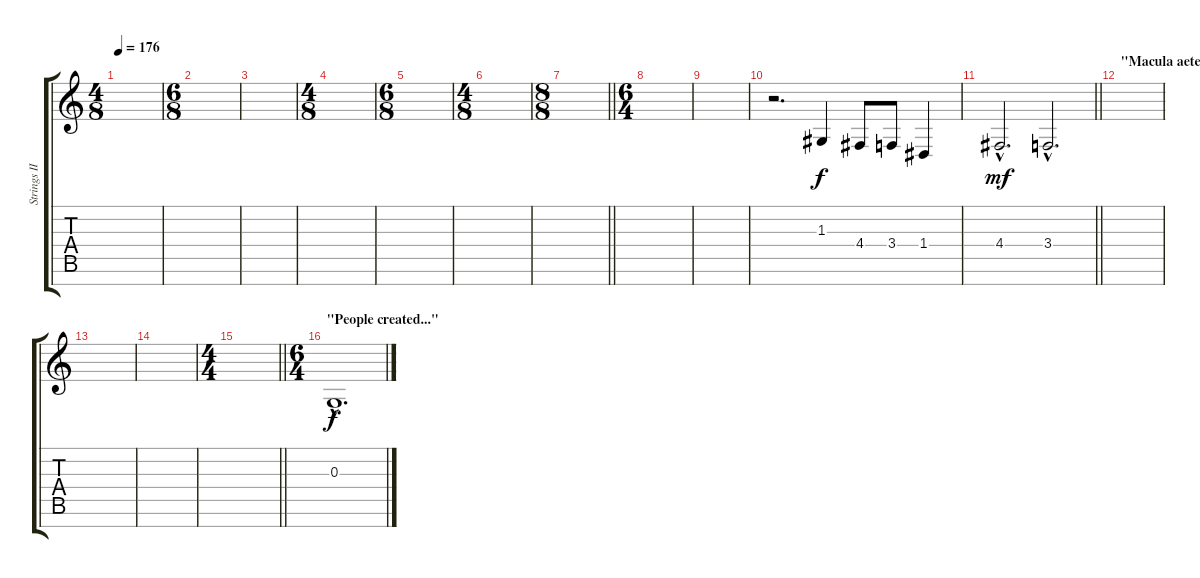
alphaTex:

\track ("Strings III" "Strings II") {instrument stringensemble1}
\staff {score tabs}
\tuning (E4 B3 G3 D3 A2 E2 B1) {hide}
\ts (4 8)
\tempo 176
\clef g2
\ks c
|
\ts (6 8)
|
|
\ts (4 8)
|
\ts (6 8)
|
\ts (4 8)
|
\ts (8 8)
\barLineRight lightlight
|
\ts (6 4)
\section ("" "")
|
|
r.2{d} 1.3.4{dy f} 4.4.8 3.4.8 1.4.4 |
\barLineRight lightlight
4.4{hac}.2{d dy mf} 3.4{hac}.2{d} |
\section ("" "\"Macula aeterintatis...\"")
|
|
|
\ts (4 4)
\barLineRight lightlight
|
\ts (6 4)
\section ("" "\"People created...\"")
0.3{hac}.1{d dy f}
